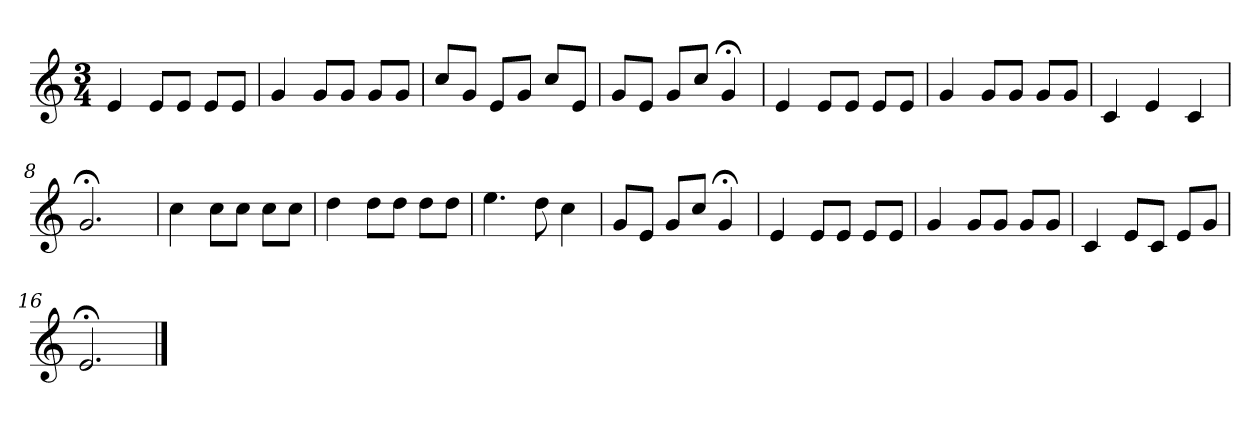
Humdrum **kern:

**kern
*part1
*staff1
*k[]
*C:
*M3/4
*MM120
=1
4e
8eL
8eJ
8eL
8eJ
=2
4g
8gL
8gJ
8gL
8gJ
=3
8ccL
8gJ
8eL
8gJ
8ccL
8eJ
=4
8gL
8eJ
8gL
8ccJ
4g;<
=5
4e
8eL
8eJ
8eL
8eJ
=6
4g
8gL
8gJ
8gL
8gJ
=7
4c
4e
4c
=8
2.g;<
=9
4cc
8ccL
8ccJ
8ccL
8ccJ
=10
4dd
8ddL
8ddJ
8ddL
8ddJ
=11
4.ee
8dd
4cc
=12
8gL
8eJ
8gL
8ccJ
4g;<
=13
4e
8eL
8eJ
8eL
8eJ
=14
4g
8gL
8gJ
8gL
8gJ
=15
4c
8eL
8cJ
8eL
8gJ
=16
2.e;<
==
*-
